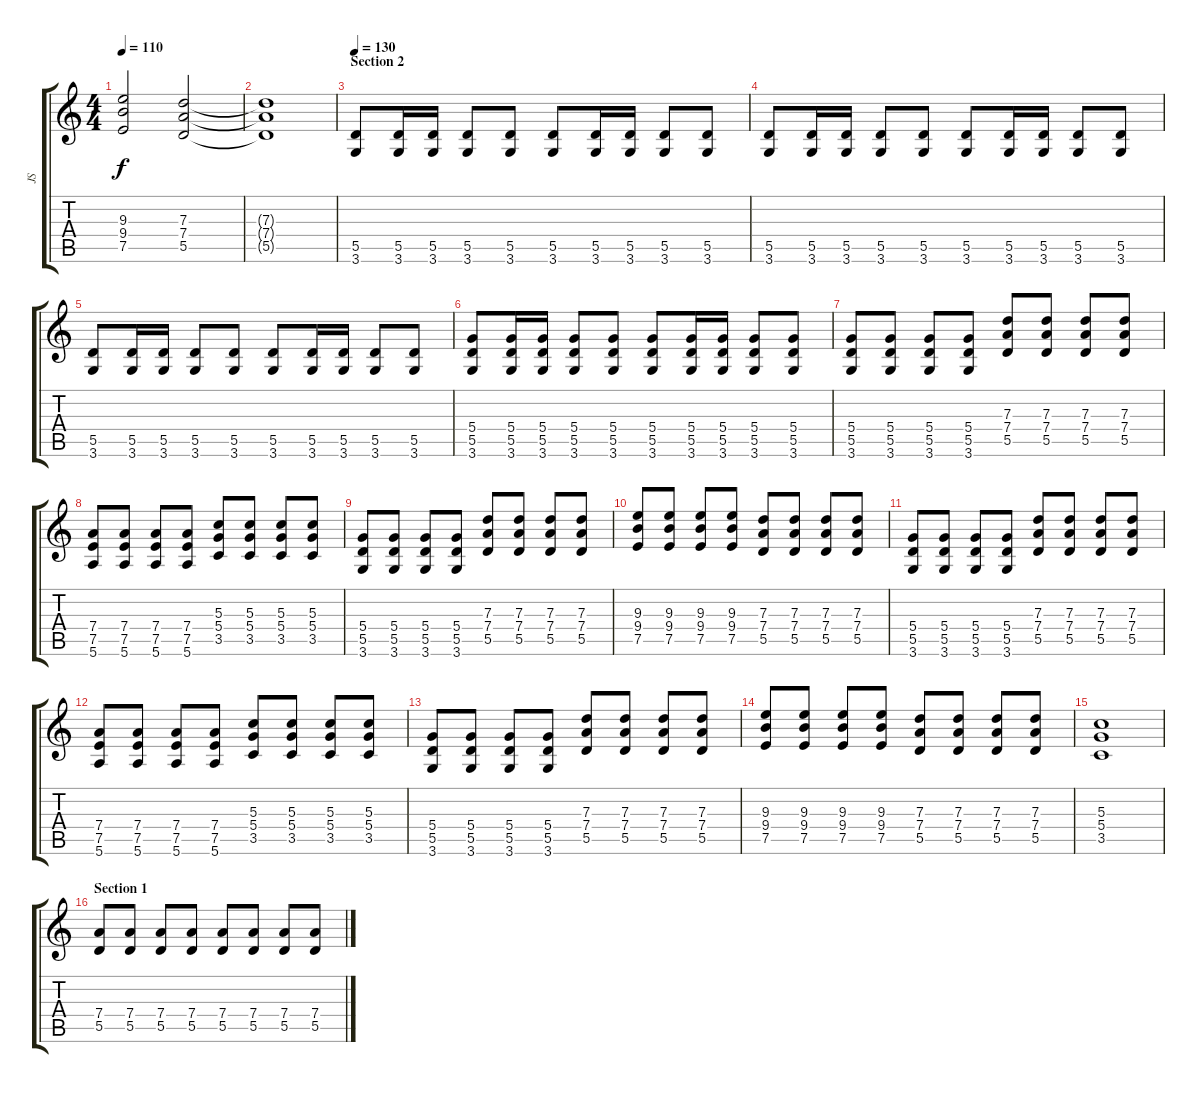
\track ("JS" "JS") {instrument distortionguitar}
\staff {score tabs}
\tuning (E4 B3 G3 D3 A2 E2) {hide}
\ts (4 4)
\tempo 110
\clef g2
\ks c
(9.3 9.4 7.5).2{dy f} (7.3 7.4 5.5).2 |
(7.3{t} 7.4{t} 5.5{t}).1{volume 4} |
\section ("" "Section 2")
\tempo 130
(5.5 3.6).8{volume 13} (5.5 3.6).16 (5.5 3.6).16 (5.5 3.6).8 (5.5 3.6).8 (5.5 3.6).8 (5.5 3.6).16 (5.5 3.6).16 (5.5 3.6).8 (5.5 3.6).8 |
(5.5 3.6).8 (5.5 3.6).16 (5.5 3.6).16 (5.5 3.6).8 (5.5 3.6).8 (5.5 3.6).8 (5.5 3.6).16 (5.5 3.6).16 (5.5 3.6).8 (5.5 3.6).8 |
(5.5 3.6).8 (5.5 3.6).16 (5.5 3.6).16 (5.5 3.6).8 (5.5 3.6).8 (5.5 3.6).8 (5.5 3.6).16 (5.5 3.6).16 (5.5 3.6).8 (5.5 3.6).8 |
(5.4 5.5 3.6).8 (5.4 5.5 3.6).16 (5.4 5.5 3.6).16 (5.4 5.5 3.6).8 (5.4 5.5 3.6).8 (5.4 5.5 3.6).8 (5.4 5.5 3.6).16 (5.4 5.5 3.6).16 (5.4 5.5 3.6).8 (5.4 5.5 3.6).8 |
(5.4 5.5 3.6).8{volume 12} (5.4 5.5 3.6).8 (5.4 5.5 3.6).8 (5.4 5.5 3.6).8 (7.3 7.4 5.5).8 (7.3 7.4 5.5).8 (7.3 7.4 5.5).8 (7.3 7.4 5.5).8 |
(7.4 7.5 5.6).8 (7.4 7.5 5.6).8 (7.4 7.5 5.6).8 (7.4 7.5 5.6).8 (5.3 5.4 3.5).8 (5.3 5.4 3.5).8 (5.3 5.4 3.5).8 (5.3 5.4 3.5).8 |
(5.4 5.5 3.6).8 (5.4 5.5 3.6).8 (5.4 5.5 3.6).8 (5.4 5.5 3.6).8 (7.3 7.4 5.5).8 (7.3 7.4 5.5).8 (7.3 7.4 5.5).8 (7.3 7.4 5.5).8 |
(9.3 9.4 7.5).8 (9.3 9.4 7.5).8 (9.3 9.4 7.5).8 (9.3 9.4 7.5).8 (7.3 7.4 5.5).8 (7.3 7.4 5.5).8 (7.3 7.4 5.5).8 (7.3 7.4 5.5).8 |
(5.4 5.5 3.6).8 (5.4 5.5 3.6).8 (5.4 5.5 3.6).8 (5.4 5.5 3.6).8 (7.3 7.4 5.5).8 (7.3 7.4 5.5).8 (7.3 7.4 5.5).8 (7.3 7.4 5.5).8 |
(7.4 7.5 5.6).8 (7.4 7.5 5.6).8 (7.4 7.5 5.6).8 (7.4 7.5 5.6).8 (5.3 5.4 3.5).8 (5.3 5.4 3.5).8 (5.3 5.4 3.5).8 (5.3 5.4 3.5).8 |
(5.4 5.5 3.6).8 (5.4 5.5 3.6).8 (5.4 5.5 3.6).8 (5.4 5.5 3.6).8 (7.3 7.4 5.5).8 (7.3 7.4 5.5).8 (7.3 7.4 5.5).8 (7.3 7.4 5.5).8 |
(9.3 9.4 7.5).8 (9.3 9.4 7.5).8 (9.3 9.4 7.5).8 (9.3 9.4 7.5).8 (7.3 7.4 5.5).8 (7.3 7.4 5.5).8 (7.3 7.4 5.5).8 (7.3 7.4 5.5).8 |
(5.3 5.4 3.5).1 |
\section ("" "Section 1")
(7.4 5.5).8{instrument electricguitarmuted} (7.4 5.5).8 (7.4 5.5).8 (7.4 5.5).8 (7.4 5.5).8 (7.4 5.5).8 (7.4 5.5).8 (7.4 5.5).8
